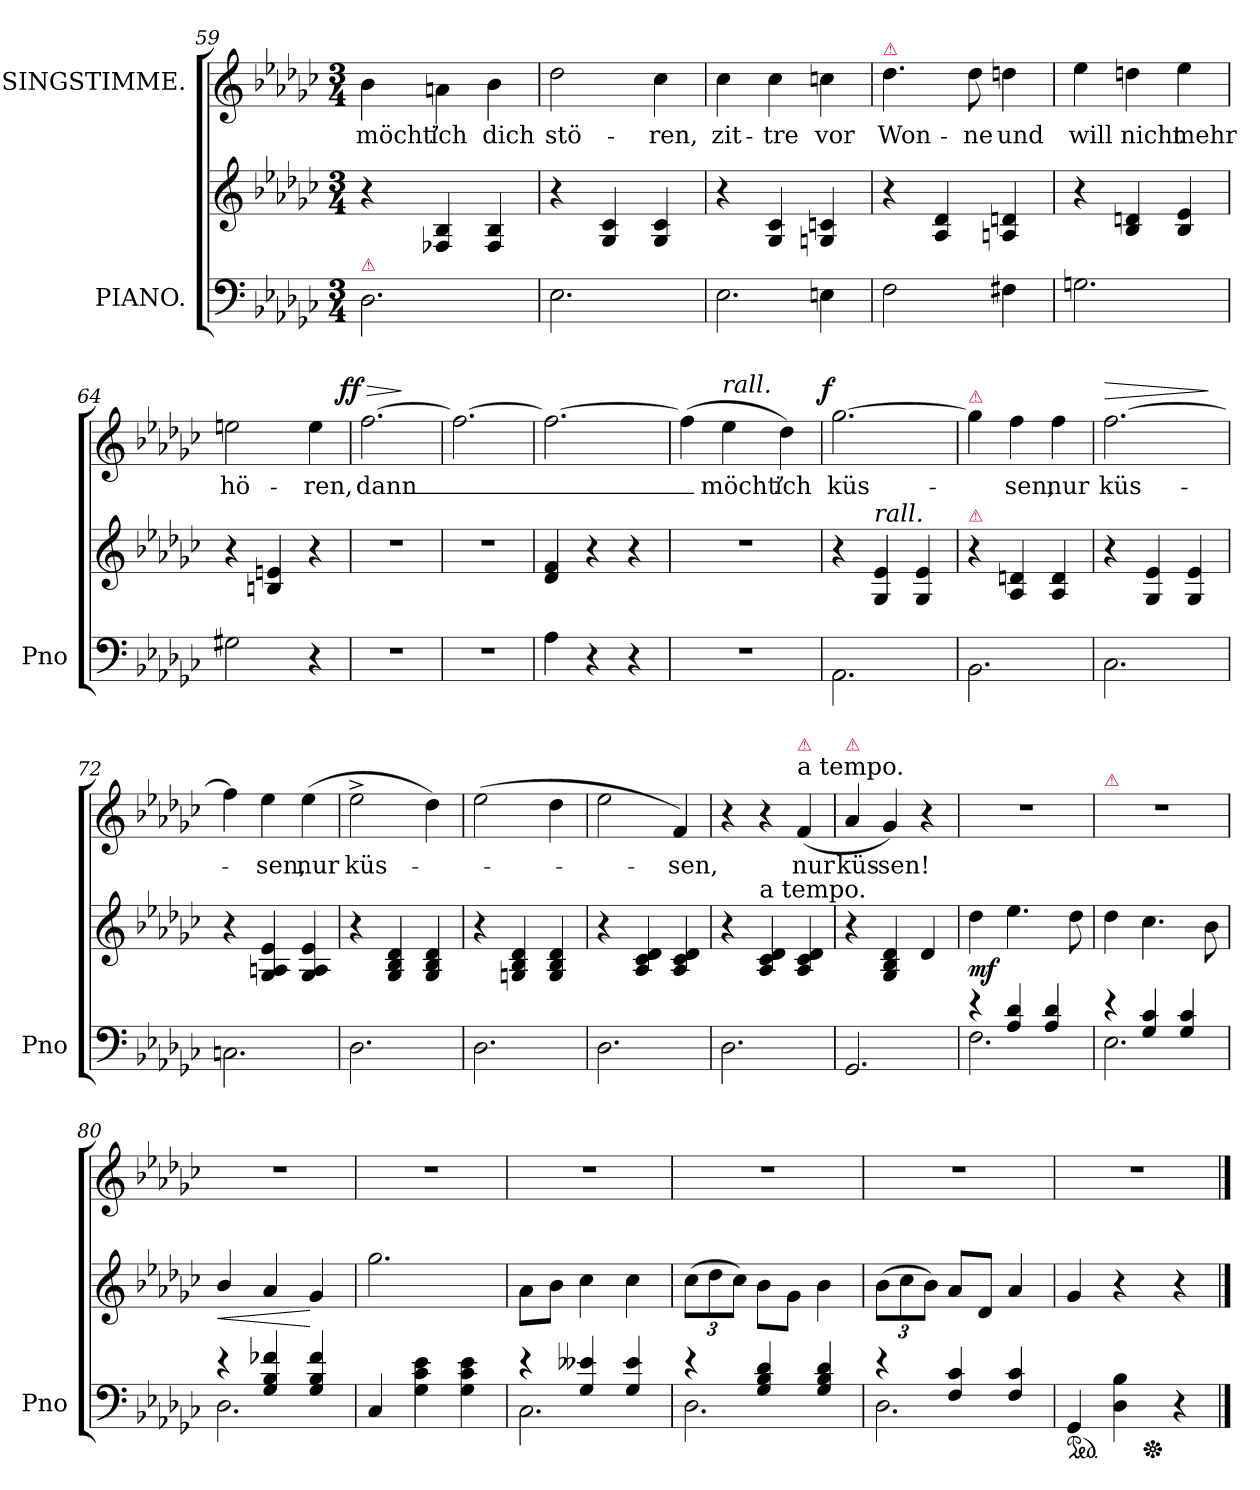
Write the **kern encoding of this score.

**kern	**kern	**dynam	**kern	**text	**dynam
*part2	*part2	*part2	*part1	*part1	*part1
*staff3	*staff2	*staff2/3	*staff1	*staff1	*staff1
*I"PIANO.	*	*	*I"SINGSTIMME.	*	*
*I'Pno	*	*	*	*	*
*clefF4	*clefG2	*	*clefG2	*	*
*k[b-e-a-d-g-c-]	*k[b-e-a-d-g-c-]	*	*k[b-e-a-d-g-c-]	*	*
*M3/4	*M3/4	*	*M3/4	*	*
=59	=59	=59	=59	=59	=59
!LO:TX:a:color=crimson:t=⚠	!	!	!	!	!
2.D-	4r	.	4b-	möcht’	.
.	4F-X/ 4B-/	.	4an\	ich	.
.	4F-/ 4B-/	.	4b-	dich	.
=60	=60	=60	=60	=60	=60
2.E-	4r	.	2dd-	stö-	.
.	4G-/ 4c-/	.	.	.	.
.	4G-/ 4c-/	.	4cc-	-ren,	.
=61	=61	=61	=61	=61	=61
!LO:N:vis=2.	!	!	!	!	!
2E-	4r	.	4cc-	zit-	.
.	4G-/ 4c-/	.	4cc-	-tre	.
4En\	4Gn/ 4cn/	.	4ccn	vor	.
=62	=62	=62	=62	=62	=62
!	!	!	!LO:TX:a:color=crimson:t=⚠	!	!
2F	4r	.	4.dd-	Won-	.
.	4A- 4d-	.	.	.	.
.	.	.	8dd-	-ne	.
4F#X	4An 4dn	.	4ddn	und	.
=63	=63	=63	=63	=63	=63
2.Gn	4r	.	4ee-	will	.
.	4B- 4dn	.	4ddn	nicht	.
.	4B- 4e-	.	4ee-	mehr	.
=64	=64	=64	=64	=64	=64
2G#X	4r	.	2een	hö-	.
.	4Bn 4en	.	.	.	.
4r	4r	.	4ee	-ren,	.
=65	=65	=65	=65	=65	=65
!	!	!	!	!	!LO:HP:a
!	!	!	!	!	!LO:DY:n=1:a:rj
2.rF	2.rdd	.	[>2.ff	dann_	> ff
.	.	.	.	.	]
=66	=66	=66	=66	=66	=66
2.rF	2.rdd	.	2.ff_>	.	.
=67	=67	=67	=67	=67	=67
4A-	4d- 4f	.	2.ff_	.	.
4r	4r	.	.	.	.
4r	4r	.	.	.	.
=68	=68	=68	=68	=68	=68
2.rF	2.rdd	.	(>4ff]	.	.
!	!	!	!LO:TX:a:i:t=rall.	!	!
.	.	.	4ee-	möcht’	.
.	.	.	4dd-)	ich	.
=69	=69	=69	=69	=69	=69
!	!	!	!	!	!LO:DY:a:rj
2.AA-\	4r	.	[2.gg-	küs-	f
!	!LO:TX:a:i:t=rall.	!	!	!	!
.	4G-/ 4e-/	.	.	.	.
.	4G-/ 4e-/	.	.	.	.
=70	=70	=70	=70	=70	=70
!	!	!	!LO:TX:a:i:color=crimson:t=⚠	!	!
!	!LO:TX:a:i:color=crimson:t=⚠	!	!	!	!
2.BB-\	4r	.	4gg-]	.	.
.	4A-/ 4dn/	.	4ff	sen,	.
.	4A-/ 4d/	.	4ff	nur	.
=71	=71	=71	=71	=71	=71
!	!	!	!	!	!LO:HP:a
2.C-\	4r	.	[2.ff	küs-	>
.	4G-/ 4e-/	.	.	.	.
.	4G-/ 4e-/	.	.	.	.
.	.	.	.	.	]
=72	=72	=72	=72	=72	=72
2.Cn\	4r	.	4ff]	.	.
.	4G-/ 4An/ 4e-/	.	4ee-	sen,	.
.	4G-/ 4A/ 4e-/	.	(>4ee-	nur	.
=73	=73	=73	=73	=73	=73
2.D-	4r	.	2ee-^	küs-	.
.	4G-/ 4B-/ 4d-/	.	.	.	.
.	4G-/ 4B-/ 4d-/	.	4dd-)	.	.
=74	=74	=74	=74	=74	=74
2.D-	4r	.	(>2ee-	.	.
.	4Gn/ 4B-/ 4d-/	.	.	.	.
.	4G/ 4B-/ 4d-/	.	4dd-	.	.
=75	=75	=75	=75	=75	=75
2.D-	4r	.	2ee-	.	.
.	4A- 4c- 4d-	.	.	.	.
.	4A- 4c- 4d-	.	4f)	-sen,	.
=76	=76	=76	=76	=76	=76
2.D-	4r	.	4r	.	.
!	!LO:TX:a:t=a tempo.	!	!	!	!
.	4A- 4c- 4d-	.	4r	.	.
!	!	!	!LO:TX:a:t=a tempo.	!	!
!	!	!	!LO:TX:a:color=crimson:t=⚠	!	!
.	4A- 4c- 4d-	.	(<4f	nur	.
=77	=77	=77	=77	=77	=77
!	!	!	!LO:TX:a:color=crimson:t=⚠	!	!
2.GG-	4r	.	4a-	küs-	.
.	4G- 4B- 4d-	.	4g-)	-sen!	.
.	4d-	.	4r	.	.
=78	=78	=78	=78	=78	=78
*^	*	*	*	*	*
4re	2.F	4dd-	mf	2.rdd	.	.
4A- 4d-	.	4.ee-	.	.	.	.
4A- 4d-	.	.	.	.	.	.
.	.	8dd-	.	.	.	.
=79	=79	=79	=79	=79	=79	=79
!	!	!	!	!LO:TX:a:color=crimson:t=⚠	!	!
4re	2.E-	4dd-	.	2.rdd	.	.
4G- 4c-	.	4.cc-	.	.	.	.
4G- 4c-	.	.	.	.	.	.
.	.	8b-	.	.	.	.
=80	=80	=80	=80	=80	=80	=80
4re	2.D-	4b-/	<	2.rdd	.	.
4G- 4B- 4f-X	.	4a-	.	.	.	.
4G- 4B- 4f-	.	4g-	[	.	.	.
*v	*v	*	*	*	*	*
=81	=81	=81	=81	=81	=81
4C-	2.gg-	.	2.rdd	.	.
4G- 4c- 4e-	.	.	.	.	.
4G- 4c- 4e-	.	.	.	.	.
=82	=82	=82	=82	=82	=82
*^	*	*	*	*	*
4re	2.C-	8a-\L	.	2.rdd	.	.
.	.	8b-\J	.	.	.	.
4G- 4e--X	.	4cc-	.	.	.	.
4G- 4e--	.	4cc-	.	.	.	.
=83	=83	=83	=83	=83	=83	=83
4re	2.D-	(>12cc-L	.	2.rdd	.	.
.	.	12dd-	.	.	.	.
.	.	12cc-J)	.	.	.	.
4G- 4B- 4d-	.	8b-\L	.	.	.	.
.	.	8g-\J	.	.	.	.
4G- 4B- 4d-	.	4b-	.	.	.	.
=84	=84	=84	=84	=84	=84	=84
4re	2.D-	(>12b-L	.	2.rdd	.	.
.	.	12cc-	.	.	.	.
.	.	12b-J)	.	.	.	.
4F 4c-	.	8a-L	.	.	.	.
.	.	8d-J	.	.	.	.
4F 4c-	.	4a-	.	.	.	.
*v	*v	*	*	*	*	*
=85	=85	=85	=85	=85	=85
*ped	*	*	*	*	*
*	*^	*	*	*	*
4GG-	4g-	4.ryy	.	2.rdd	.	.
4D- 4B-	4r	.	.	.	.	.
*Xped	*	*	*	*	*	*
.	.	4.ryy	.	.	.	.
4r	4r	.	.	.	.	.
*	*v	*v	*	*	*	*
==	==	==	==	==	==
*-	*-	*-	*-	*-	*-
